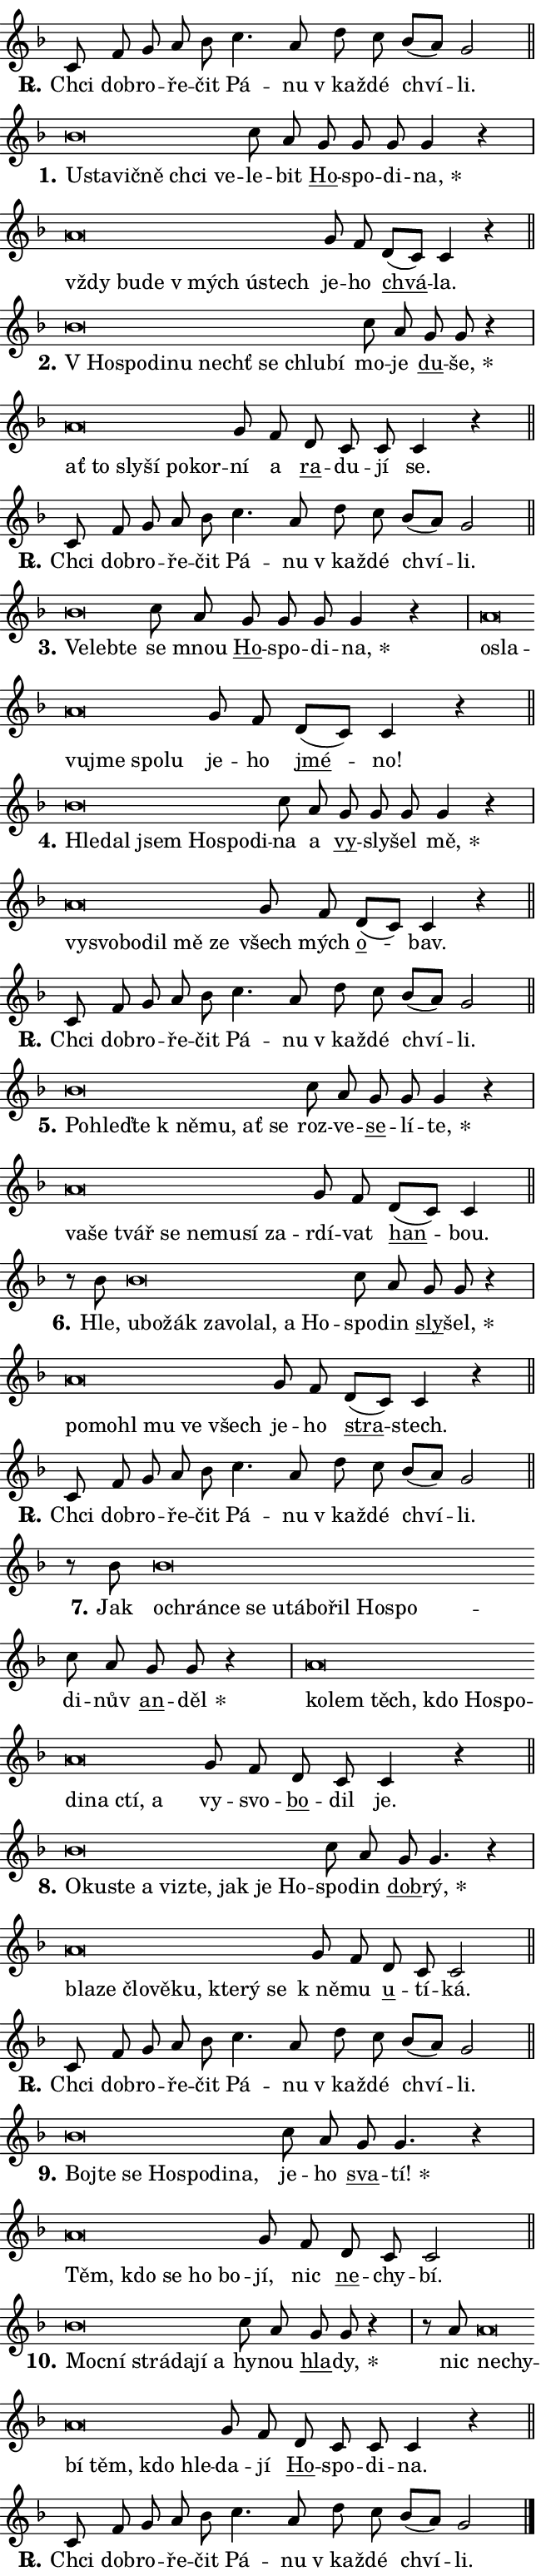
\version "2.24.0"
\header { tagline = "" }
\paper {
  indent = 0\cm
  top-margin = 0\cm
  right-margin = 0.13\cm % to fit lyric hyphens
  bottom-margin = 0\cm
  left-margin = 0\cm
  paper-width = 11\cm
  page-breaking = #ly:one-page-breaking
  system-system-spacing.basic-distance = #11
  score-system-spacing.basic-distance = #11
  ragged-last = ##f
}


%% Author: Thomas Morley
%% https://lists.gnu.org/archive/html/lilypond-user/2020-05/msg00002.html
#(define (line-position grob)
"Returns position of @var[grob} in current system:
   @code{'start}, if at first time-step
   @code{'end}, if at last time-step
   @code{'middle} otherwise
"
  (let* ((col (ly:item-get-column grob))
         (ln (ly:grob-object col 'left-neighbor))
         (rn (ly:grob-object col 'right-neighbor))
         (col-to-check-left (if (ly:grob? ln) ln col))
         (col-to-check-right (if (ly:grob? rn) rn col))
         (break-dir-left
           (and
             (ly:grob-property col-to-check-left 'non-musical #f)
             (ly:item-break-dir col-to-check-left)))
         (break-dir-right
           (and
             (ly:grob-property col-to-check-right 'non-musical #f)
             (ly:item-break-dir col-to-check-right))))
        (cond ((eqv? 1 break-dir-left) 'start)
              ((eqv? -1 break-dir-right) 'end)
              (else 'middle))))

#(define (tranparent-at-line-position vctor)
  (lambda (grob)
  "Relying on @code{line-position} select the relevant enry from @var{vctor}.
Used to determine transparency,"
    (case (line-position grob)
      ((end) (not (vector-ref vctor 0)))
      ((middle) (not (vector-ref vctor 1)))
      ((start) (not (vector-ref vctor 2))))))

noteHeadBreakVisibility =
#(define-music-function (break-visibility)(vector?)
"Makes @code{NoteHead}s transparent relying on @var{break-visibility}"
#{
  \override NoteHead.transparent =
    #(tranparent-at-line-position break-visibility)
#})

#(define delete-ledgers-for-transparent-note-heads
  (lambda (grob)
    "Reads whether a @code{NoteHead} is transparent.
If so this @code{NoteHead} is removed from @code{'note-heads} from
@var{grob}, which is supposed to be @code{LedgerLineSpanner}.
As a result ledgers are not printed for this @code{NoteHead}"
    (let* ((nhds-array (ly:grob-object grob 'note-heads))
           (nhds-list
             (if (ly:grob-array? nhds-array)
                 (ly:grob-array->list nhds-array)
                 '()))
           ;; Relies on the transparent-property being done before
           ;; Staff.LedgerLineSpanner.after-line-breaking is executed.
           ;; This is fragile ...
           (to-keep
             (remove
               (lambda (nhd)
                 (ly:grob-property nhd 'transparent #f))
               nhds-list)))
      ;; TODO find a better method to iterate over grob-arrays, similiar
      ;; to filter/remove etc for lists
      ;; For now rebuilt from scratch
      (set! (ly:grob-object grob 'note-heads)  '())
      (for-each
        (lambda (nhd)
          (ly:pointer-group-interface::add-grob grob 'note-heads nhd))
        to-keep))))

squashNotes = {
  \override NoteHead.X-extent = #'(-0.2 . 0.2)
  \override NoteHead.Y-extent = #'(-0.75 . 0)
  \override NoteHead.stencil =
    #(lambda (grob)
       (let ((pos (ly:grob-property grob 'staff-position)))
         (begin
           (if (< pos -7) (display "ERROR: Lower brevis then expected\n") (display ""))
           (if (<= pos -6) ly:text-interface::print ly:note-head::print))))
}
unSquashNotes = {
  \revert NoteHead.X-extent
  \revert NoteHead.Y-extent
  \revert NoteHead.stencil
}

hideNotes = \noteHeadBreakVisibility #begin-of-line-visible
unHideNotes = \noteHeadBreakVisibility #all-visible

% work-around for resetting accidentals
% https://lilypond.org/doc/v2.23/Documentation/notation/displaying-rhythms#unmetered-music
cadenzaMeasure = {
  \cadenzaOff
  \partial 1024 s1024
  \cadenzaOn
}

#(define-markup-command (accent layout props text) (markup?)
  "Underline accented syllable"
  (interpret-markup layout props
    #{\markup \override #'(offset . 4.3) \underline { #text }#}))

responsum = \markup \concat {
  "R" \hspace #-1.05 \path #0.1 #'((moveto 0 0.07) (lineto 0.9 0.8)) \hspace #0.05 "."
}

spaceSize = #0.6828661417322834 % exact space size for TeX Gyre Schola

\layout {
  \context {
    \Staff
    \remove "Time_signature_engraver"
    \override LedgerLineSpanner.after-line-breaking = #delete-ledgers-for-transparent-note-heads
  }
  \context {
    \Lyrics {
      \override LyricSpace.minimum-distance = \spaceSize
      \override LyricText.font-name = #"TeX Gyre Schola"
      \override LyricText.font-size = 1
      \override StanzaNumber.font-name = #"TeX Gyre Schola Bold"
      \override StanzaNumber.font-size = 1
    }
  }
  \context {
    \Score 
    \override NoteHead.text =
      #(lambda (grob) 
        (let ((pos (ly:grob-property grob 'staff-position)))
          #{\markup {
            \combine
              \halign #-0.55 \raise #(if (= pos -6) 0 0.5) \override #'(thickness . 2) \draw-line #'(3.2 . 0)
              \musicglyph "noteheads.sM1"
          }#}))
  }
}

% magnetic-lyrics.ily
%
%   written by
%     Jean Abou Samra <jean@abou-samra.fr>
%     Werner Lemberg <wl@gnu.org>
%
%   adapted by
%     Jiri Hon <jiri.hon@gmail.com>
%
% Version 2022-Apr-15

% https://www.mail-archive.com/lilypond-user@gnu.org/msg149350.html

#(define (Left_hyphen_pointer_engraver context)
   "Collect syllable-hyphen-syllable occurrences in lyrics and store
them in properties.  This engraver only looks to the left.  For
example, if the lyrics input is @code{foo -- bar}, it does the
following.

@itemize @bullet
@item
Set the @code{text} property of the @code{LyricHyphen} grob between
@q{foo} and @q{bar} to @code{foo}.

@item
Set the @code{left-hyphen} property of the @code{LyricText} grob with
text @q{foo} to the @code{LyricHyphen} grob between @q{foo} and
@q{bar}.
@end itemize

Use this auxiliary engraver in combination with the
@code{lyric-@/text::@/apply-@/magnetic-@/offset!} hook."
   (let ((hyphen #f)
         (text #f))
     (make-engraver
      (acknowledgers
       ((lyric-syllable-interface engraver grob source-engraver)
        (set! text grob)))
      (end-acknowledgers
       ((lyric-hyphen-interface engraver grob source-engraver)
        ;(when (not (grob::has-interface grob 'lyric-space-interface))
          (set! hyphen grob)));)
      ((stop-translation-timestep engraver)
       (when (and text hyphen)
         (ly:grob-set-object! text 'left-hyphen hyphen))
       (set! text #f)
       (set! hyphen #f)))))

#(define (lyric-text::apply-magnetic-offset! grob)
   "If the space between two syllables is less than the value in
property @code{LyricText@/.details@/.squash-threshold}, move the right
syllable to the left so that it gets concatenated with the left
syllable.

Use this function as a hook for
@code{LyricText@/.after-@/line-@/breaking} if the
@code{Left_@/hyphen_@/pointer_@/engraver} is active."
   (let ((hyphen (ly:grob-object grob 'left-hyphen #f)))
     (when hyphen
       (let ((left-text (ly:spanner-bound hyphen LEFT)))
         (when (grob::has-interface left-text 'lyric-syllable-interface)
           (let* ((common (ly:grob-common-refpoint grob left-text X))
                  (this-x-ext (ly:grob-extent grob common X))
                  (left-x-ext
                   (begin
                     ;; Trigger magnetism for left-text.
                     (ly:grob-property left-text 'after-line-breaking)
                     (ly:grob-extent left-text common X)))
                  ;; `delta` is the gap width between two syllables.
                  (delta (- (interval-start this-x-ext)
                            (interval-end left-x-ext)))
                  (details (ly:grob-property grob 'details))
                  (threshold (assoc-get 'squash-threshold details 0.2)))
             (when (< delta threshold)
               (let* (;; We have to manipulate the input text so that
                      ;; ligatures crossing syllable boundaries are not
                      ;; disabled.  For languages based on the Latin
                      ;; script this is essentially a beautification.
                      ;; However, for non-Western scripts it can be a
                      ;; necessity.
                      (lt (ly:grob-property left-text 'text))
                      (rt (ly:grob-property grob 'text))
                      (is-space (grob::has-interface hyphen 'lyric-space-interface))
                      (space (if is-space " " ""))
                      (extra-delta (if is-space spaceSize 0))
                      ;; Append new syllable.
                      (ltrt-space (if (and (string? lt) (string? rt))
                                (string-append lt space rt)
                                (make-concat-markup (list lt space rt))))
                      ;; Right-align `ltrt` to the right side.
                      (ltrt-space-markup (grob-interpret-markup
                               grob
                               (make-translate-markup
                                (cons (interval-length this-x-ext) 0)
                                (make-right-align-markup ltrt-space)))))
                 (begin
                   ;; Don't print `left-text`.
                   (ly:grob-set-property! left-text 'stencil #f)
                   ;; Set text and stencil (which holds all collected
                   ;; syllables so far) and shift it to the left.
                   (ly:grob-set-property! grob 'text ltrt-space)
                   (ly:grob-set-property! grob 'stencil ltrt-space-markup)
                   (ly:grob-translate-axis! grob (- (- delta extra-delta)) X))))))))))


#(define (lyric-hyphen::displace-bounds-first grob)
   ;; Make very sure this callback isn't triggered too early.
   (let ((left (ly:spanner-bound grob LEFT))
         (right (ly:spanner-bound grob RIGHT)))
     (ly:grob-property left 'after-line-breaking)
     (ly:grob-property right 'after-line-breaking)
     (ly:lyric-hyphen::print grob)))

squashThreshold = #0.4

\layout {
  \context {
    \Lyrics
    \consists #Left_hyphen_pointer_engraver
    \override LyricText.after-line-breaking =
      #lyric-text::apply-magnetic-offset!
    \override LyricHyphen.stencil = #lyric-hyphen::displace-bounds-first
    \override LyricText.details.squash-threshold = \squashThreshold
    \override LyricHyphen.minimum-distance = 0
    \override LyricHyphen.minimum-length = \squashThreshold
  }
}

squashText = \override LyricText.details.squash-threshold = 9999
unSquashText = \override LyricText.details.squash-threshold = \squashThreshold

leftText = \override LyricText.self-alignment-X = #LEFT
unLeftText = \revert LyricText.self-alignment-X

starOffset = #(lambda (grob) 
                (let ((x_offset (ly:self-alignment-interface::aligned-on-x-parent grob)))
                  (if (= x_offset 0) 0 (+ x_offset 1.2))))

star = #(define-music-function (syllable)(string?)
"Append star separator at the end of a syllable"
#{
  \once \override LyricText.X-offset = #starOffset
  \lyricmode { \markup {
    #syllable
    \override #'((font-name . "TeX Gyre Schola Bold")) \hspace #0.2 \lower #0.65 \larger "*"
  } }
#})

starAccent = #(define-music-function (syllable)(string?)
"Append star separator at the end of a syllable and make accent"
#{
  \once \override LyricText.X-offset = #starOffset
  \lyricmode { \markup {
    \accent #syllable
    \override #'((font-name . "TeX Gyre Schola Bold")) \hspace #0.2 \lower #0.65 \larger "*"
  } }
#})

breath = #(define-music-function (syllable)(string?)
"Append breathing indicator at the end of a syllable"
#{
  \lyricmode { \markup { #syllable "+" } }
#})

optionalBreath = #(define-music-function (syllable)(string?)
"Append optional breathing indicator at the end of a syllable"
#{
  \lyricmode { \markup { #syllable "(+)" } }
#})


\score {
    <<
        \new Voice = "melody" { \cadenzaOn \key f \major \relative { c'8 f g a bes \bar "" c4. a8 \bar "" d c bes[( a)] g2 \cadenzaMeasure \bar "||" \break } }
        \new Lyrics \lyricsto "melody" { \lyricmode { \set stanza = \responsum
Chci dob -- ro -- ře -- čit Pá -- nu "v kaž" -- dé chví -- li. } }
    >>
    \layout {}
}

\score {
    <<
        \new Voice = "melody" { \cadenzaOn \key f \major \relative { \squashNotes bes'\breve*1/16 \hideNotes \breve*1/16 \bar "" \breve*1/16 \bar "" \breve*1/16 \bar "" \breve*1/16 \breve*1/16 \bar "" \unHideNotes \unSquashNotes c8 a \bar "" g g g g4 r \cadenzaMeasure \bar "|" \squashNotes a\breve*1/16 \hideNotes \breve*1/16 \bar "" \breve*1/16 \bar "" \breve*1/16 \bar "" \breve*1/16 \breve*1/16 \bar "" \unHideNotes \unSquashNotes g8 f \bar "" d[( c)] c4 r \cadenzaMeasure \bar "||" \break } }
        \new Lyrics \lyricsto "melody" { \lyricmode { \set stanza = "1."
\leftText U -- \squashText sta -- vič -- ně chci ve -- \unLeftText \unSquashText le -- bit \markup \accent Ho -- spo -- di -- \star na, \leftText vždy \squashText bu -- de "v mých" ú -- stech \unLeftText \unSquashText je -- ho \markup \accent chvá -- la. } }
    >>
    \layout {}
}

\score {
    <<
        \new Voice = "melody" { \cadenzaOn \key f \major \relative { \squashNotes bes'\breve*1/16 \hideNotes \breve*1/16 \bar "" \breve*1/16 \bar "" \breve*1/16 \bar "" \breve*1/16 \bar "" \breve*1/16 \bar "" \breve*1/16 \breve*1/16 \bar "" \unHideNotes \unSquashNotes c8 a \bar "" g8 g r4 \cadenzaMeasure \bar "|" \squashNotes a\breve*1/16 \hideNotes \breve*1/16 \bar "" \breve*1/16 \bar "" \breve*1/16 \bar "" \breve*1/16 \breve*1/16 \bar "" \unHideNotes \unSquashNotes g8 f \bar "" d c c c4 r \cadenzaMeasure \bar "||" \break } }
        \new Lyrics \lyricsto "melody" { \lyricmode { \set stanza = "2."
\leftText "V Ho" -- \squashText spo -- di -- nu nechť se chlu -- bí \unLeftText \unSquashText mo -- je \markup \accent du -- \star še, \leftText ať \squashText to sly -- ší po -- kor -- \unLeftText \unSquashText ní a \markup \accent ra -- du -- jí se. } }
    >>
    \layout {}
}

\score {
    <<
        \new Voice = "melody" { \cadenzaOn \key f \major \relative { c'8 f g a bes \bar "" c4. a8 \bar "" d c bes[( a)] g2 \cadenzaMeasure \bar "||" \break } }
        \new Lyrics \lyricsto "melody" { \lyricmode { \set stanza = \responsum
Chci dob -- ro -- ře -- čit Pá -- nu "v kaž" -- dé chví -- li. } }
    >>
    \layout {}
}

\score {
    <<
        \new Voice = "melody" { \cadenzaOn \key f \major \relative { \squashNotes bes'\breve*1/16 \hideNotes \breve*1/16 \breve*1/16 \bar "" \unHideNotes \unSquashNotes c8 a \bar "" g g g g4 r \cadenzaMeasure \bar "|" \squashNotes a\breve*1/16 \hideNotes \breve*1/16 \bar "" \breve*1/16 \bar "" \breve*1/16 \bar "" \breve*1/16 \breve*1/16 \bar "" \unHideNotes \unSquashNotes g8 f \bar "" d[( c)] c4 r \cadenzaMeasure \bar "||" \break } }
        \new Lyrics \lyricsto "melody" { \lyricmode { \set stanza = "3."
\leftText Ve -- \squashText leb -- te \unLeftText \unSquashText se mnou \markup \accent Ho -- spo -- di -- \star na, \leftText o -- \squashText sla -- vu -- jme spo -- lu \unLeftText \unSquashText je -- ho \markup \accent jmé -- no! } }
    >>
    \layout {}
}

\score {
    <<
        \new Voice = "melody" { \cadenzaOn \key f \major \relative { \squashNotes bes'\breve*1/16 \hideNotes \breve*1/16 \bar "" \breve*1/16 \bar "" \breve*1/16 \bar "" \breve*1/16 \breve*1/16 \bar "" \unHideNotes \unSquashNotes c8 a \bar "" g g g g4 r \cadenzaMeasure \bar "|" \squashNotes a\breve*1/16 \hideNotes \breve*1/16 \bar "" \breve*1/16 \bar "" \breve*1/16 \bar "" \breve*1/16 \breve*1/16 \bar "" \unHideNotes \unSquashNotes g8 f \bar "" d[( c)] c4 r \cadenzaMeasure \bar "||" \break } }
        \new Lyrics \lyricsto "melody" { \lyricmode { \set stanza = "4."
\leftText Hle -- \squashText dal jsem Ho -- spo -- di -- \unLeftText \unSquashText na a \markup \accent vy -- sly -- šel \star mě, \leftText vy -- \squashText svo -- bo -- dil mě ze \unLeftText \unSquashText všech mých \markup \accent o -- bav. } }
    >>
    \layout {}
}

\score {
    <<
        \new Voice = "melody" { \cadenzaOn \key f \major \relative { c'8 f g a bes \bar "" c4. a8 \bar "" d c bes[( a)] g2 \cadenzaMeasure \bar "||" \break } }
        \new Lyrics \lyricsto "melody" { \lyricmode { \set stanza = \responsum
Chci dob -- ro -- ře -- čit Pá -- nu "v kaž" -- dé chví -- li. } }
    >>
    \layout {}
}

\score {
    <<
        \new Voice = "melody" { \cadenzaOn \key f \major \relative { \squashNotes bes'\breve*1/16 \hideNotes \breve*1/16 \bar "" \breve*1/16 \bar "" \breve*1/16 \bar "" \breve*1/16 \bar "" \breve*1/16 \breve*1/16 \bar "" \unHideNotes \unSquashNotes c8 a \bar "" g g g4 r \cadenzaMeasure \bar "|" \squashNotes a\breve*1/16 \hideNotes \breve*1/16 \bar "" \breve*1/16 \bar "" \breve*1/16 \bar "" \breve*1/16 \bar "" \breve*1/16 \bar "" \breve*1/16 \breve*1/16 \bar "" \unHideNotes \unSquashNotes g8 f \bar "" d[( c)] c4 \cadenzaMeasure \bar "||" \break } }
        \new Lyrics \lyricsto "melody" { \lyricmode { \set stanza = "5."
\leftText Po -- \squashText hleď -- te "k ně" -- mu, ať se \unLeftText \unSquashText roz -- ve -- \markup \accent se -- lí -- \star te, \leftText va -- \squashText še tvář se ne -- mu -- sí za -- \unLeftText \unSquashText rdí -- vat \markup \accent han -- bou. } }
    >>
    \layout {}
}

\score {
    <<
        \new Voice = "melody" { \cadenzaOn \key f \major \relative { r8 bes'8 \squashNotes bes\breve*1/16 \hideNotes \breve*1/16 \bar "" \breve*1/16 \bar "" \breve*1/16 \bar "" \breve*1/16 \bar "" \breve*1/16 \bar "" \breve*1/16 \breve*1/16 \bar "" \unHideNotes \unSquashNotes c8 a \bar "" g8 g r4 \cadenzaMeasure \bar "|" \squashNotes a\breve*1/16 \hideNotes \breve*1/16 \bar "" \breve*1/16 \bar "" \breve*1/16 \bar "" \breve*1/16 \breve*1/16 \bar "" \unHideNotes \unSquashNotes g8 f \bar "" d[( c)] c4 r \cadenzaMeasure \bar "||" \break } }
        \new Lyrics \lyricsto "melody" { \lyricmode { \set stanza = "6."
Hle, \leftText u -- \squashText bo -- žák za -- vo -- lal, a Ho -- \unLeftText \unSquashText spo -- din \markup \accent sly -- \star šel, \leftText po -- \squashText mo -- hl mu ve všech \unLeftText \unSquashText je -- ho \markup \accent stra -- stech. } }
    >>
    \layout {}
}

\score {
    <<
        \new Voice = "melody" { \cadenzaOn \key f \major \relative { c'8 f g a bes \bar "" c4. a8 \bar "" d c bes[( a)] g2 \cadenzaMeasure \bar "||" \break } }
        \new Lyrics \lyricsto "melody" { \lyricmode { \set stanza = \responsum
Chci dob -- ro -- ře -- čit Pá -- nu "v kaž" -- dé chví -- li. } }
    >>
    \layout {}
}

\score {
    <<
        \new Voice = "melody" { \cadenzaOn \key f \major \relative { r8 bes'8 \squashNotes bes\breve*1/16 \hideNotes \breve*1/16 \bar "" \breve*1/16 \bar "" \breve*1/16 \bar "" \breve*1/16 \bar "" \breve*1/16 \bar "" \breve*1/16 \bar "" \breve*1/16 \bar "" \breve*1/16 \breve*1/16 \bar "" \unHideNotes \unSquashNotes c8 a \bar "" g8 g r4 \cadenzaMeasure \bar "|" \squashNotes a\breve*1/16 \hideNotes \breve*1/16 \bar "" \breve*1/16 \bar "" \breve*1/16 \bar "" \breve*1/16 \bar "" \breve*1/16 \bar "" \breve*1/16 \bar "" \breve*1/16 \bar "" \breve*1/16 \breve*1/16 \bar "" \unHideNotes \unSquashNotes g8 f \bar "" d c c4 r \cadenzaMeasure \bar "||" \break } }
        \new Lyrics \lyricsto "melody" { \lyricmode { \set stanza = "7."
Jak \leftText o -- \squashText chrán -- ce se u -- tá -- bo -- řil Ho -- spo -- \unLeftText \unSquashText di -- nův \markup \accent an -- \star děl \leftText ko -- \squashText lem těch, kdo Ho -- spo -- di -- na ctí, a \unLeftText \unSquashText vy -- svo -- \markup \accent bo -- dil je. } }
    >>
    \layout {}
}

\score {
    <<
        \new Voice = "melody" { \cadenzaOn \key f \major \relative { \squashNotes bes'\breve*1/16 \hideNotes \breve*1/16 \bar "" \breve*1/16 \bar "" \breve*1/16 \bar "" \breve*1/16 \bar "" \breve*1/16 \bar "" \breve*1/16 \bar "" \breve*1/16 \breve*1/16 \bar "" \unHideNotes \unSquashNotes c8 a \bar "" g8 g4. r4 \cadenzaMeasure \bar "|" \squashNotes a\breve*1/16 \hideNotes \breve*1/16 \bar "" \breve*1/16 \bar "" \breve*1/16 \bar "" \breve*1/16 \bar "" \breve*1/16 \bar "" \breve*1/16 \breve*1/16 \bar "" \unHideNotes \unSquashNotes g8 f \bar "" d c c2 \cadenzaMeasure \bar "||" \break } }
        \new Lyrics \lyricsto "melody" { \lyricmode { \set stanza = "8."
\leftText O -- \squashText ku -- ste a vi -- zte, jak je Ho -- \unLeftText \unSquashText spo -- din \markup \accent dob -- \star rý, \leftText bla -- \squashText ze člo -- vě -- ku, kte -- rý se \unLeftText \unSquashText "k ně" -- mu \markup \accent u -- tí -- ká. } }
    >>
    \layout {}
}

\score {
    <<
        \new Voice = "melody" { \cadenzaOn \key f \major \relative { c'8 f g a bes \bar "" c4. a8 \bar "" d c bes[( a)] g2 \cadenzaMeasure \bar "||" \break } }
        \new Lyrics \lyricsto "melody" { \lyricmode { \set stanza = \responsum
Chci dob -- ro -- ře -- čit Pá -- nu "v kaž" -- dé chví -- li. } }
    >>
    \layout {}
}

\score {
    <<
        \new Voice = "melody" { \cadenzaOn \key f \major \relative { \squashNotes bes'\breve*1/16 \hideNotes \breve*1/16 \bar "" \breve*1/16 \bar "" \breve*1/16 \bar "" \breve*1/16 \bar "" \breve*1/16 \breve*1/16 \bar "" \unHideNotes \unSquashNotes c8 a \bar "" g8 g4. r4 \cadenzaMeasure \bar "|" \squashNotes a\breve*1/16 \hideNotes \breve*1/16 \bar "" \breve*1/16 \bar "" \breve*1/16 \breve*1/16 \bar "" \unHideNotes \unSquashNotes g8 f \bar "" d c c2 \cadenzaMeasure \bar "||" \break } }
        \new Lyrics \lyricsto "melody" { \lyricmode { \set stanza = "9."
\leftText Boj -- \squashText te se Ho -- spo -- di -- na, \unLeftText \unSquashText je -- ho \markup \accent sva -- \star tí! \leftText Těm, \squashText kdo se ho bo -- \unLeftText \unSquashText jí, nic \markup \accent ne -- chy -- bí. } }
    >>
    \layout {}
}

\score {
    <<
        \new Voice = "melody" { \cadenzaOn \key f \major \relative { \squashNotes bes'\breve*1/16 \hideNotes \breve*1/16 \bar "" \breve*1/16 \bar "" \breve*1/16 \bar "" \breve*1/16 \breve*1/16 \bar "" \unHideNotes \unSquashNotes c8 a \bar "" g8 g r4 \cadenzaMeasure \bar "|" r8 a8 \squashNotes a\breve*1/16 \hideNotes \breve*1/16 \bar "" \breve*1/16 \bar "" \breve*1/16 \bar "" \breve*1/16 \breve*1/16 \bar "" \unHideNotes \unSquashNotes g8 f \bar "" d c c c4 r \cadenzaMeasure \bar "||" \break } }
        \new Lyrics \lyricsto "melody" { \lyricmode { \set stanza = "10."
\leftText Moc -- \squashText ní strá -- da -- jí a \unLeftText \unSquashText hy -- nou \markup \accent hla -- \star dy, nic \leftText ne -- \squashText chy -- bí těm, kdo hle -- \unLeftText \unSquashText da -- jí \markup \accent Ho -- spo -- di -- na. } }
    >>
    \layout {}
}

\score {
    <<
        \new Voice = "melody" { \cadenzaOn \key f \major \relative { c'8 f g a bes \bar "" c4. a8 \bar "" d c bes[( a)] g2 \cadenzaMeasure \bar "||" \break } \bar "|." }
        \new Lyrics \lyricsto "melody" { \lyricmode { \set stanza = \responsum
Chci dob -- ro -- ře -- čit Pá -- nu "v kaž" -- dé chví -- li. } }
    >>
    \layout {}
}
